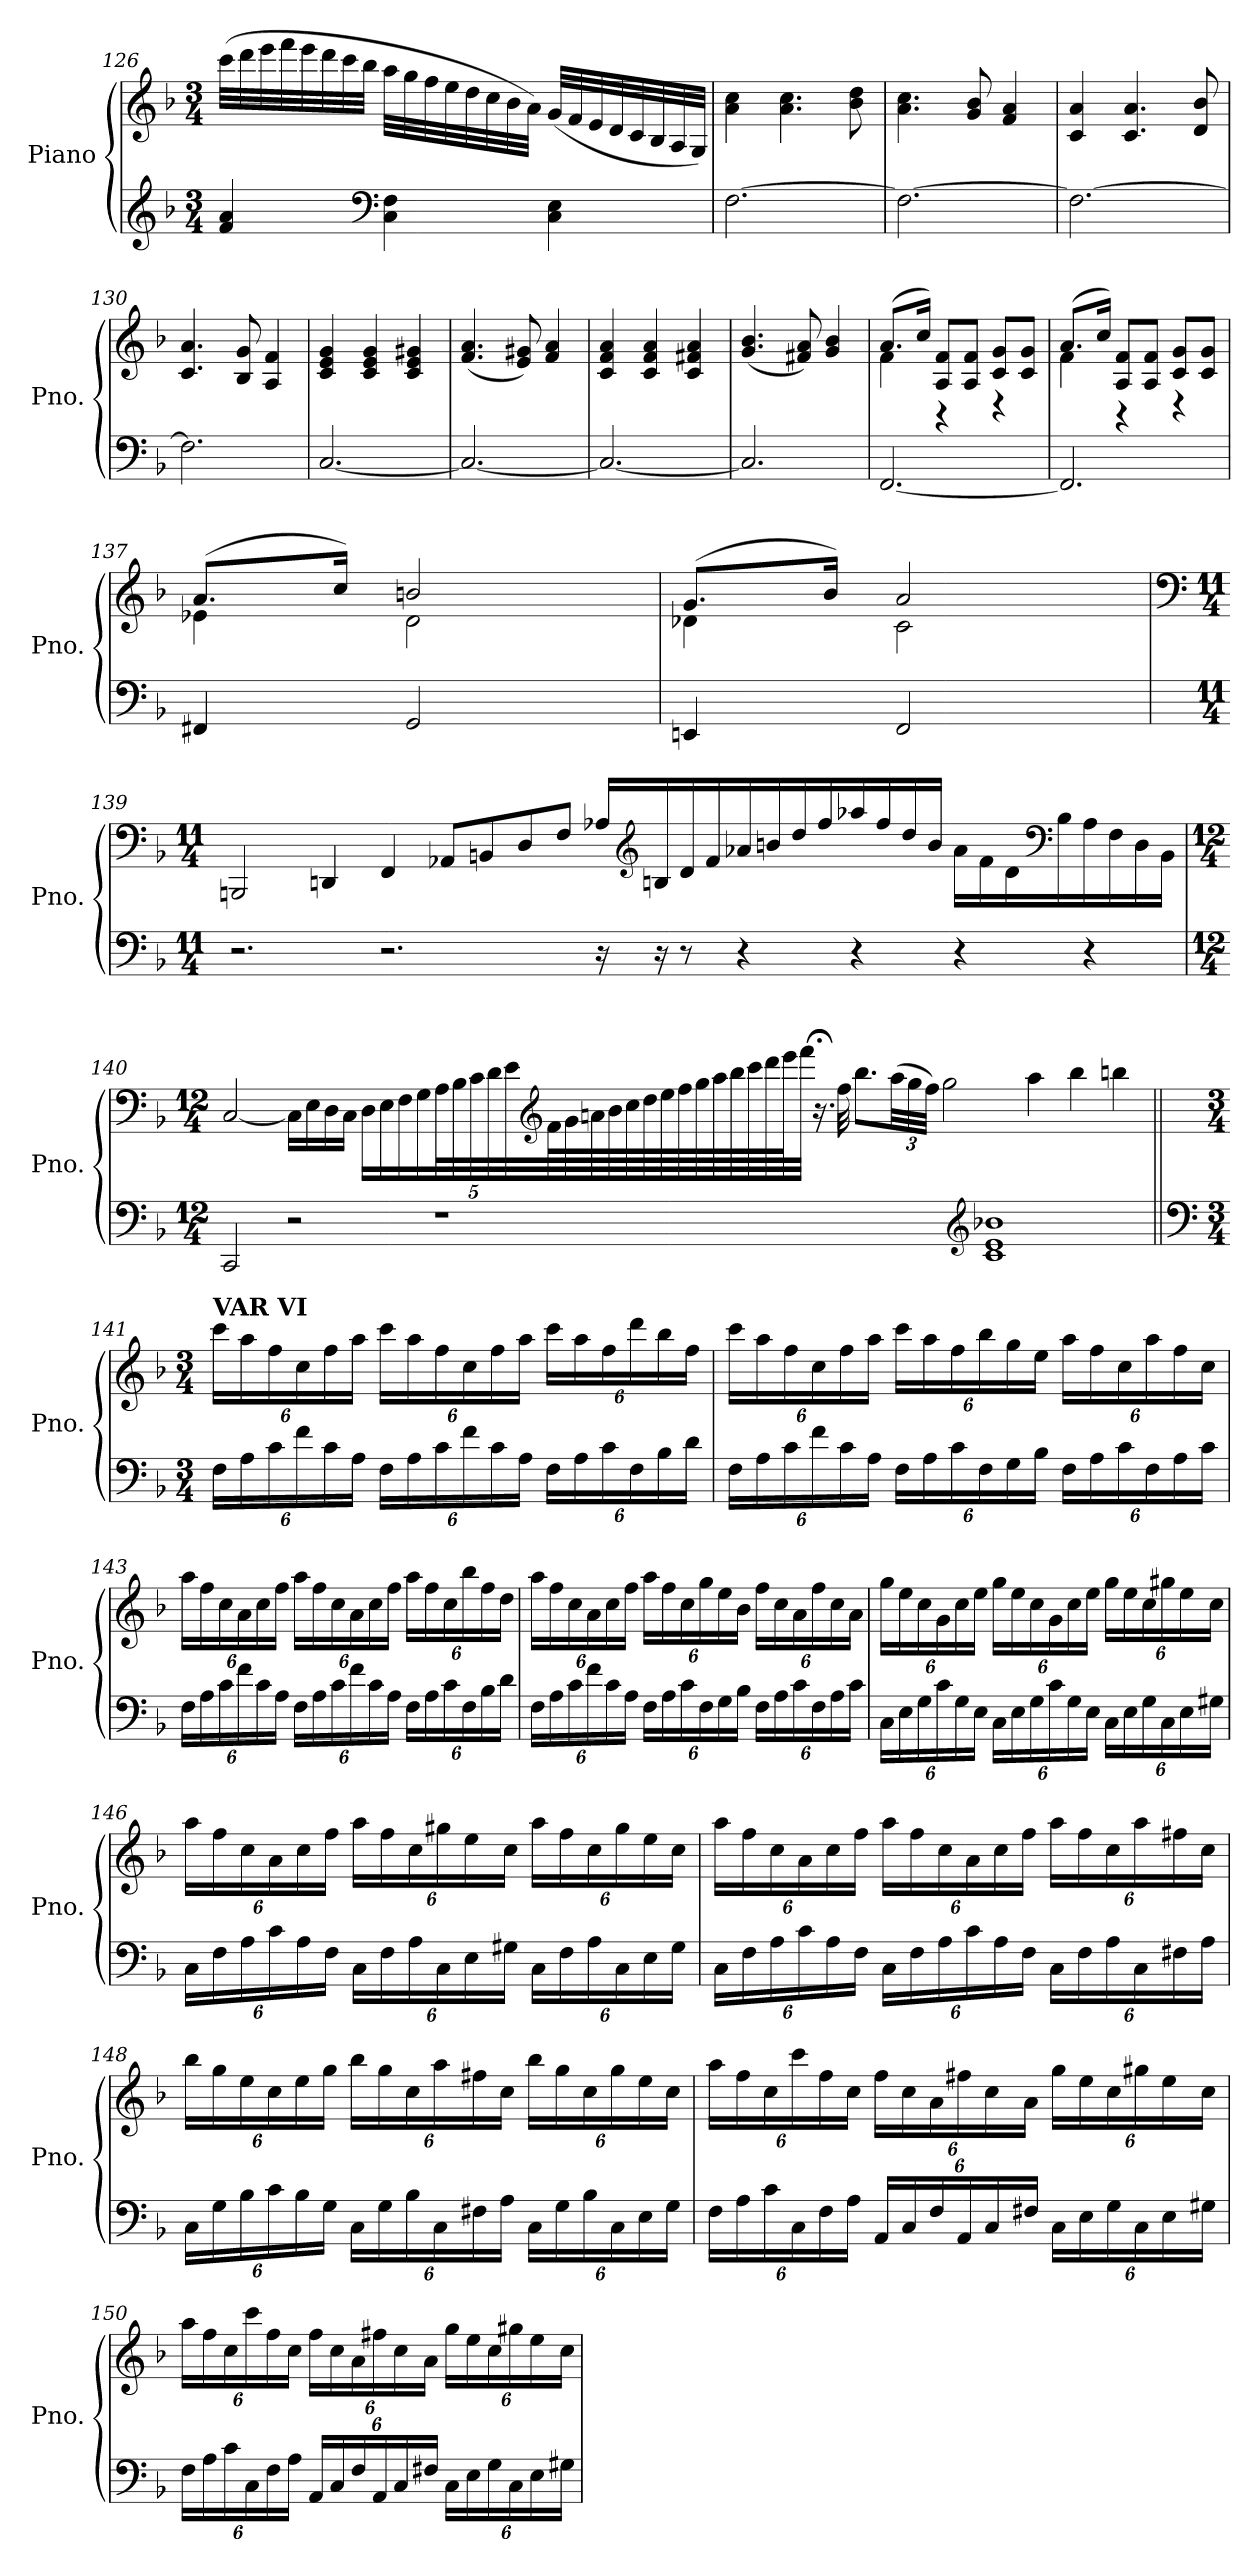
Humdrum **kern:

**kern	**kern
*part1	*part1
*staff2	*staff1
*I"Piano	*
*I'Pno.	*
!!LO:PB:g=z
*clefG2	*clefG2
*k[b-]	*k[b-]
*F:	*F:
*M3/4	*M3/4
=126	=126
4f/ 4a/	(>32ccc\LLL
.	32ddd\
.	32eee\
.	32fff\
.	32eee\
.	32ddd\
.	32ccc\
.	32bb-\JJJ
*clefF4	*
4C\ 4F\	32aa\LLL
.	32gg\
.	32ff\
.	32ee\
.	32dd\
.	32cc\
.	32b-\
.	32a\JJJ)
4C\ 4E\	(<32g/LLL
.	32f/
.	32e/
.	32d/
.	32c/
.	32B-/
.	32A/
.	32G/JJJ)
=127	=127
[2.F\	4a\ 4cc\
.	4.a\ 4.cc\
.	8b-\ 8dd\
=128	=128
2.F\_	4.a\ 4.cc\
.	8g/ 8b-/
.	4f/ 4a/
=129	=129
2.F\_	4c/ 4a/
.	4.c/ 4.a/
.	8d/ 8b-/
=130	=130
2.F\]	4.c/ 4.a/
.	8B-/ 8g/
.	4A/ 4f/
!!LO:LB:g=z
=131	=131
[2.C/	4c/ 4e/ 4g/
.	4c/ 4e/ 4g/
.	4c/ 4e/ 4g#X/
=132	=132
2.C/_	(<4.f/ 4.a/
.	8e/ 8g#X/)
.	4f/ 4a/
=133	=133
2.C/_	4c/ 4f/ 4a/
.	4c/ 4f/ 4a/
.	4c/ 4f#X/ 4a/
=134	=134
2.C/]	(<4.g/ 4.b-/
.	8f#X/ 8a/)
.	4g/ 4b-/
=135	=135
*	*^
[2.FF/	(>8.a/L	4f\
.	16cc/Jk)	.
.	8A/ 8f/L	4r
.	8A/ 8f/J	.
.	8c/ 8g/L	4r
.	8c/ 8g/J	.
=136	=136	=136
2.FF/]	(>8.a/L	4f\
.	16cc/Jk)	.
.	8A/ 8f/L	4r
.	8A/ 8f/J	.
.	8c/ 8g/L	4r
.	8c/ 8g/J	.
=137	=137	=137
4FF#X/	(>8.a/L	4e-X\
.	16cc/Jk)	.
2GG/	2bn/	2d\
=138	=138	=138
4EEn/	(>8.g/L	4d-X\
.	16b-/Jk)	.
2FF/	2a/	2c\
*	*v	*v
!!LO:LB:g=z
=139	=139
*	*clefF4
*M11/4	*M11/4
2.r	2BBBn/
.	4DDn/
2.r	4FF/
.	8AA-X/L
.	8BBn/
.	8D/
.	8F/J
16r	16A-X/LL
*	*clefG2
16r	16Bn/
8r	16d/
.	16f/
4r	16a-X/
.	16bn/
.	16dd/
.	16ff/
4r	16aa-X/
.	16ff/
.	16dd/
.	16b/JJ
4r	16a-\LL
.	16f\
.	16d\
*	*clefF4
.	16B\
4r	16A-\
.	16F\
.	16D\
.	16BB\JJ
!!LO:LB:g=z
=140	=140
*M12/4	*M12/4
2CC/	[2C/
2r	16C\LL]
.	16E\
.	16D\
.	16C\JJ
.	16D\LL
.	16E\
.	16F\
.	16G\
*	*Xbrackettup
1r	40A\L
.	40B-\
.	40c\
.	40d\
.	40e\
*	*clefG2
.	64f\L
.	64g\
.	64an\
.	64b-\
.	64cc\
.	64dd\
.	64ee\
.	64ff\
.	64gg\
.	64aa\
.	64bb-\
.	64ccc\
.	64ddd\
.	64eee\J
.	32fff\JJJ
.	16.r;<
.	32ff\
.	8.bb-\L
.	(>48aa\LL
.	48gg\
.	48ff\JJJ)
.	2gg\
*clefG2	*
1c 1e 1b-X	.
.	4aa\
.	4bb-\
.	4bbn\
!!LO:LB:g=z
=141||	=141||
*clefF4	*
*M3/4	*M3/4
*Xbrackettup	*
!	!LO:TX:a:B:t=VAR VI
24F\LL	24ccc\LL
24A\	24aa\
24c\	24ff\
24f\	24cc\
24c\	24ff\
24A\JJ	24aa\JJ
24F\LL	24ccc\LL
24A\	24aa\
24c\	24ff\
24f\	24cc\
24c\	24ff\
24A\JJ	24aa\JJ
24F\LL	24ccc\LL
24A\	24aa\
24c\	24ff\
24F\	24ddd\
24B-\	24bb-\
24d\JJ	24ff\JJ
=142	=142
24F\LL	24ccc\LL
24A\	24aa\
24c\	24ff\
24f\	24cc\
24c\	24ff\
24A\JJ	24aa\JJ
24F\LL	24ccc\LL
24A\	24aa\
24c\	24ff\
24F\	24bb-\
24G\	24gg\
24B-\JJ	24ee\JJ
24F\LL	24aa\LL
24A\	24ff\
24c\	24cc\
24F\	24aa\
24A\	24ff\
24c\JJ	24cc\JJ
!!LO:LB:g=z
=143	=143
24F\LL	24aa\LL
24A\	24ff\
24c\	24cc\
24f\	24a\
24c\	24cc\
24A\JJ	24ff\JJ
24F\LL	24aa\LL
24A\	24ff\
24c\	24cc\
24f\	24a\
24c\	24cc\
24A\JJ	24ff\JJ
24F\LL	24aa\LL
24A\	24ff\
24c\	24cc\
24F\	24bb-\
24B-\	24ff\
24d\JJ	24dd\JJ
=144	=144
24F\LL	24aa\LL
24A\	24ff\
24c\	24cc\
24f\	24a\
24c\	24cc\
24A\JJ	24ff\JJ
24F\LL	24aa\LL
24A\	24ff\
24c\	24cc\
24F\	24gg\
24G\	24ee\
24B-\JJ	24b-\JJ
24F\LL	24ff\LL
24A\	24cc\
24c\	24a\
24F\	24ff\
24A\	24cc\
24c\JJ	24a\JJ
!!LO:PB:g=z
=145	=145
24C\LL	24gg\LL
24E\	24ee\
24G\	24cc\
24c\	24g\
24G\	24cc\
24E\JJ	24ee\JJ
24C\LL	24gg\LL
24E\	24ee\
24G\	24cc\
24c\	24g\
24G\	24cc\
24E\JJ	24ee\JJ
24C\LL	24gg\LL
24E\	24ee\
24G\	24cc\
24C\	24gg#X\
24E\	24ee\
24G#X\JJ	24cc\JJ
=146	=146
24C\LL	24aa\LL
24F\	24ff\
24A\	24cc\
24c\	24a\
24A\	24cc\
24F\JJ	24ff\JJ
24C\LL	24aa\LL
24F\	24ff\
24A\	24cc\
24C\	24gg#X\
24E\	24ee\
24G#X\JJ	24cc\JJ
24C\LL	24aa\LL
24F\	24ff\
24A\	24cc\
24C\	24gg#\
24E\	24ee\
24G#\JJ	24cc\JJ
!!LO:LB:g=z
=147	=147
24C\LL	24aa\LL
24F\	24ff\
24A\	24cc\
24c\	24a\
24A\	24cc\
24F\JJ	24ff\JJ
24C\LL	24aa\LL
24F\	24ff\
24A\	24cc\
24c\	24a\
24A\	24cc\
24F\JJ	24ff\JJ
24C\LL	24aa\LL
24F\	24ff\
24A\	24cc\
24C\	24aa\
24F#X\	24ff#X\
24A\JJ	24cc\JJ
=148	=148
24C\LL	24bb-\LL
24G\	24gg\
24B-\	24ee\
24c\	24cc\
24B-\	24ee\
24G\JJ	24gg\JJ
24C\LL	24bb-\LL
24G\	24gg\
24B-\	24cc\
24C\	24aa\
24F#X\	24ff#X\
24A\JJ	24cc\JJ
24C\LL	24bb-\LL
24G\	24gg\
24B-\	24cc\
24C\	24gg\
24E\	24ee\
24G\JJ	24cc\JJ
!!LO:LB:g=z
=149	=149
24F\LL	24aa\LL
24A\	24ff\
24c\	24cc\
24C\	24ccc\
24F\	24ff\
24A\JJ	24cc\JJ
24AA/LL	24ff\LL
24C/	24cc\
24F/	24a\
24AA/	24ff#X\
24C/	24cc\
24F#X/JJ	24a\JJ
24C\LL	24gg\LL
24E\	24ee\
24G\	24cc\
24C\	24gg#X\
24E\	24ee\
24G#X\JJ	24cc\JJ
=150	=150
24F\LL	24aa\LL
24A\	24ff\
24c\	24cc\
24C\	24ccc\
24F\	24ff\
24A\JJ	24cc\JJ
24AA/LL	24ff\LL
24C/	24cc\
24F/	24a\
24AA/	24ff#X\
24C/	24cc\
24F#X/JJ	24a\JJ
24C\LL	24gg\LL
24E\	24ee\
24G\	24cc\
24C\	24gg#X\
24E\	24ee\
24G#X\JJ	24cc\JJ
=	=
*-	*-
